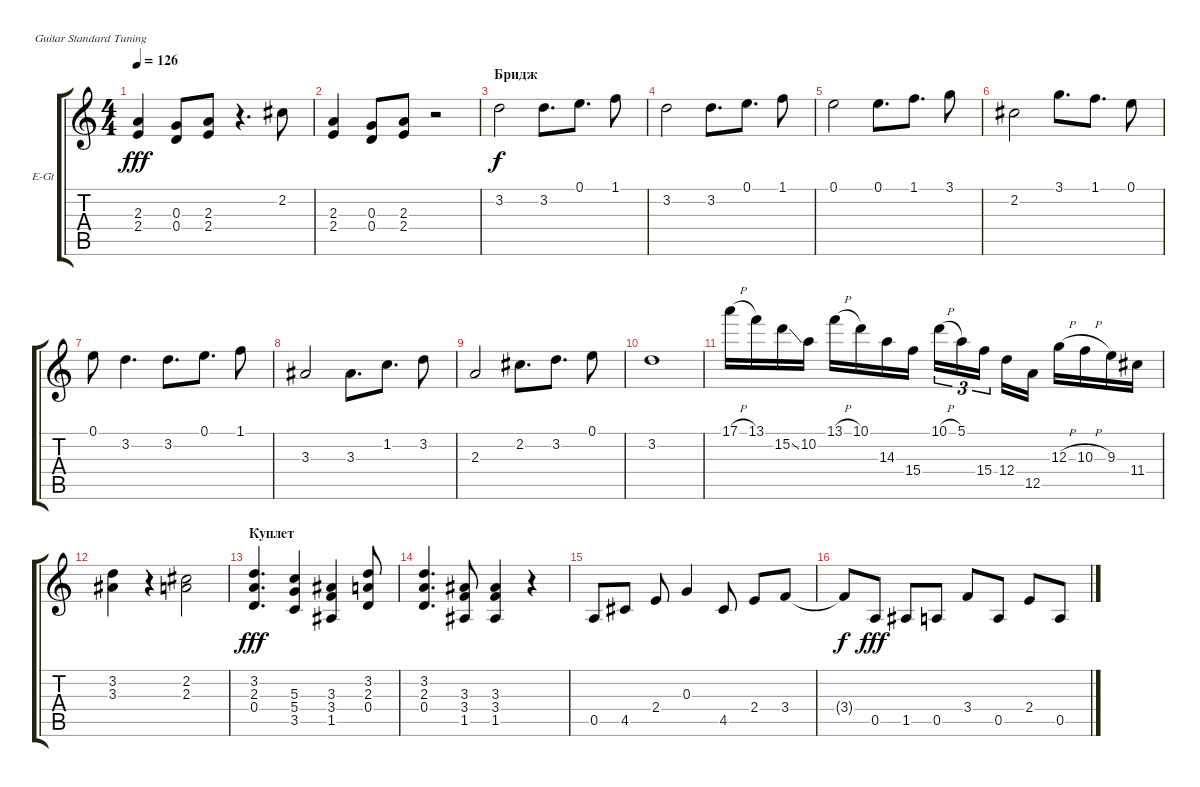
\bracketExtendMode groupsimilarinstruments
\firstSystemTrackNameOrientation horizontal
\otherSystemsTrackNameOrientation horizontal
\track ("Владимир Холстинин" "E-Gt") {instrument distortionguitar}
\staff {score tabs}
\tuning (E4 B3 G3 D3 A2 E2)
\ts (4 4)
\tempo 126
\clef g2
\ks c
(2.3 2.4).4{dy fff} (0.3 0.4).8 (2.3 2.4).8 r.4{d} 2.2.8 |
(2.3 2.4).4 (0.3 0.4).8 (2.3 2.4).8 r.2 |
\section ("" "Бридж")
3.2.2{dy f} 3.2.8{d} 0.1.8{d} 1.1.8 |
3.2.2 3.2.8{d} 0.1.8{d} 1.1.8 |
0.1.2 0.1.8{d} 1.1.8{d} 3.1.8 |
2.2.2 3.1.8{d} 1.1.8{d} 0.1.8 |
0.1.8 3.2.4{d} 3.2.8{d} 0.1.8{d} 1.1.8 |
3.3.2 3.3.8{d} 1.2.8{d} 3.2.8 |
2.3.2 2.2.8{d} 3.2.8{d} 0.1.8 |
3.2.1 |
17.1{h}.16 13.1.16 15.2{ss}.16 10.2.16 13.1{h}.16 10.1.16 14.3.16 15.4.16 10.1{h}.16{tu (3 2)} 5.1.16{tu (3 2)} 15.4.16{tu (3 2)} 12.4.16 12.5.16 12.3{h}.16 10.3{h}.16 9.3.16 11.4.16 |
(3.2 3.3).4 r.4 (2.2 2.3).2 |
\section ("" "Куплет")
(3.2 2.3 0.4).4{d dy fff} (5.3 5.4 3.5).4 (3.3 3.4 1.5).4 (3.2 2.3 0.4).8 |
(3.2 2.3 0.4).4{d} (3.3 3.4 1.5).8 (3.3 3.4 1.5).4 r.4 |
0.5.8 4.5.8 2.4.8 0.3.4 4.5.8 2.4.8 3.4.8 |
3.4{t}.8{dy f} 0.5.8{dy fff} 1.5.8 0.5.8 3.4.8 0.5.8 2.4.8 0.5.8
